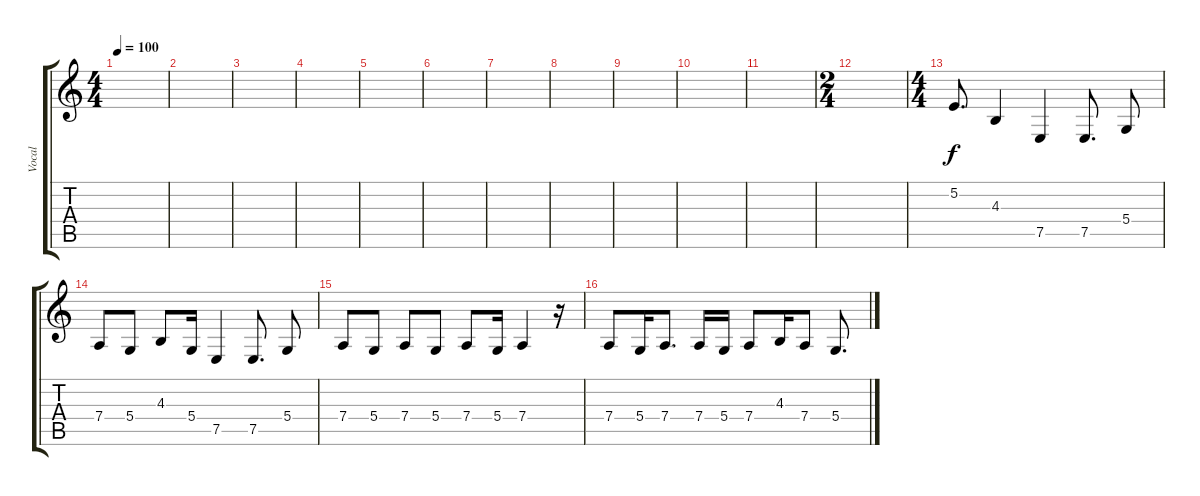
\track ("Vocal" "Vocal") {instrument harmonica}
\staff {score tabs}
\tuning (E4 B3 G3 D3 A2 E2) {hide}
\ts (4 4)
\tempo 100
\clef g2
\ks c
|
|
|
|
|
|
|
|
|
|
|
\ts (2 4)
|
\ts (4 4)
5.2.8{d} 4.3.4 7.5.4 7.5.8{d} 5.4.8 |
7.4.8 5.4.8 4.3.8 5.4.16 7.5.4 7.5.8{d} 5.4.8 |
7.4.8 5.4.8 7.4.8 5.4.8 7.4.8 5.4.16 7.4.4 r.16 |
7.4.8 5.4.16 7.4.8{d} 7.4.16 5.4.16 7.4.8 4.3.16 7.4.8 5.4.8{d}
